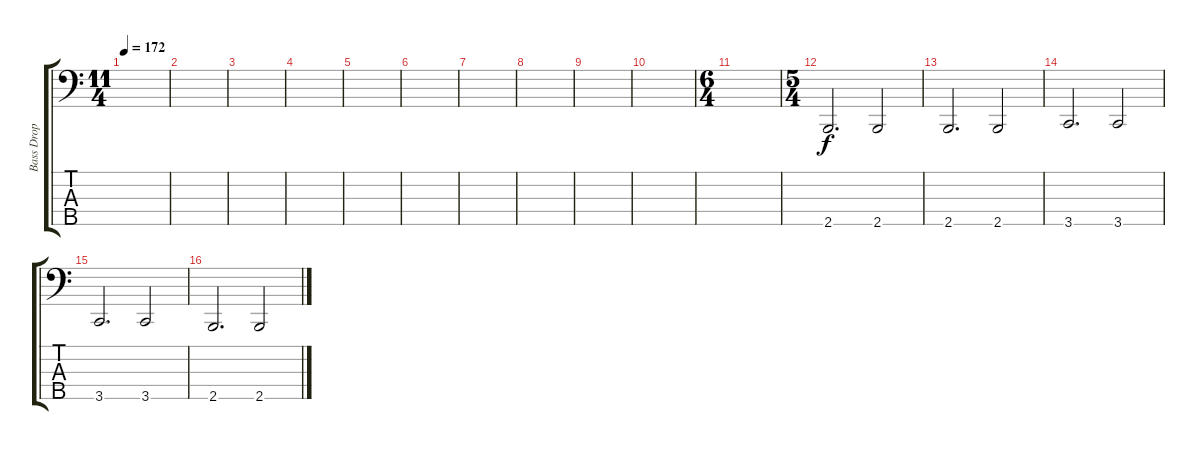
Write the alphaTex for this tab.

\track ("Bass Drop A" "Bass Drop ") {instrument electricbasspick}
\staff {score tabs}
\tuning (G2 D2 A1 E1 A0) {hide}
\ts (11 4)
\tempo 172
\clef f4
\ks c
|
|
|
|
|
|
|
|
|
|
\ts (6 4)
|
\ts (5 4)
2.5.2{d} 2.5.2 |
2.5.2{d} 2.5.2 |
3.5.2{d} 3.5.2 |
3.5.2{d} 3.5.2 |
2.5.2{d} 2.5.2
